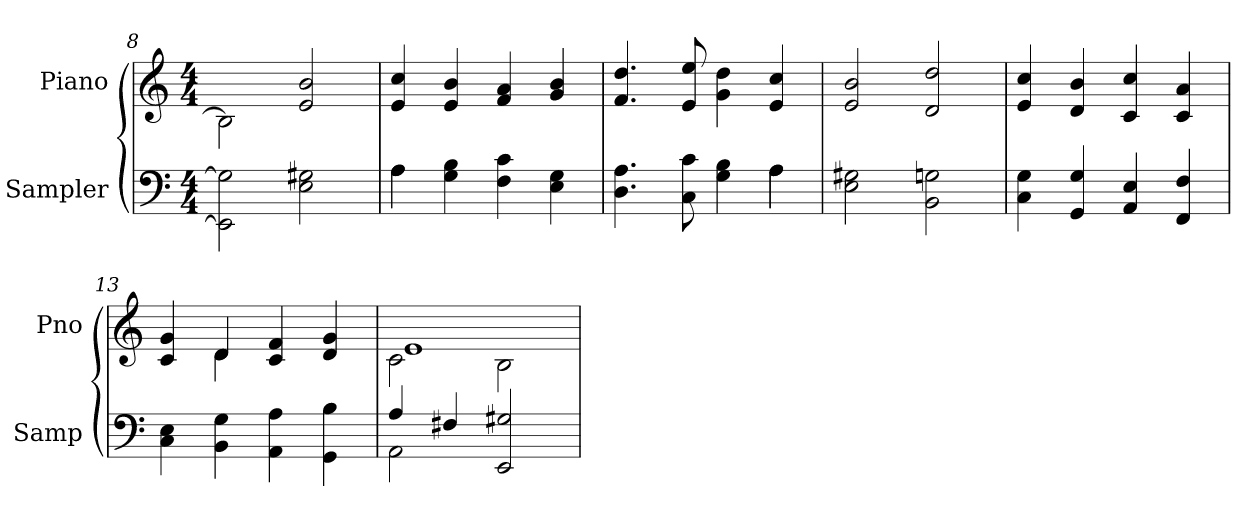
**kern	**kern
*part2	*part1
*staff2	*staff1
*I"Sampler	*I"Piano
*I'Samp	*I'Pno
*clefF4	*clefG2
*M4/4	*M4/4
=8	=8
2EE\] 2G#\]	2B\]
2E 2G#X	2e 2b
=9	=9
*^	*
4A\	4A	4e 4cc
4G 4B	2.ryy	4e 4b
4F 4c	.	4f 4a
4E 4G	.	4g 4b
=10	=10	=10
4.D 4.A	2.ryy	4.f 4.dd
8C 8c	.	8e 8ee
4G 4B	.	4g 4dd
4A\	4A	4e 4cc
*v	*v	*
=11	=11
2E 2G#X	2e 2b
2BB 2Gn	2d 2dd
=12	=12
4C 4G	4e 4cc
4GG 4G	4d 4b
4AA 4E	4c 4cc
4FF 4F	4c 4a
=13	=13
*	*^
4C 4E	4c 4g	4ryy
4BB 4G	4d/	4d
4AA 4A	4c 4f	2ryy
4GG 4B	4d 4g	.
=14	=14	=14
*^	*	*
4A/	2AA	2c\	1e
4F#X/	.	.	.
2EE 2G#X	2ryy	2B\	.
*v	*v	*	*
*	*v	*v
=	=
*-	*-
